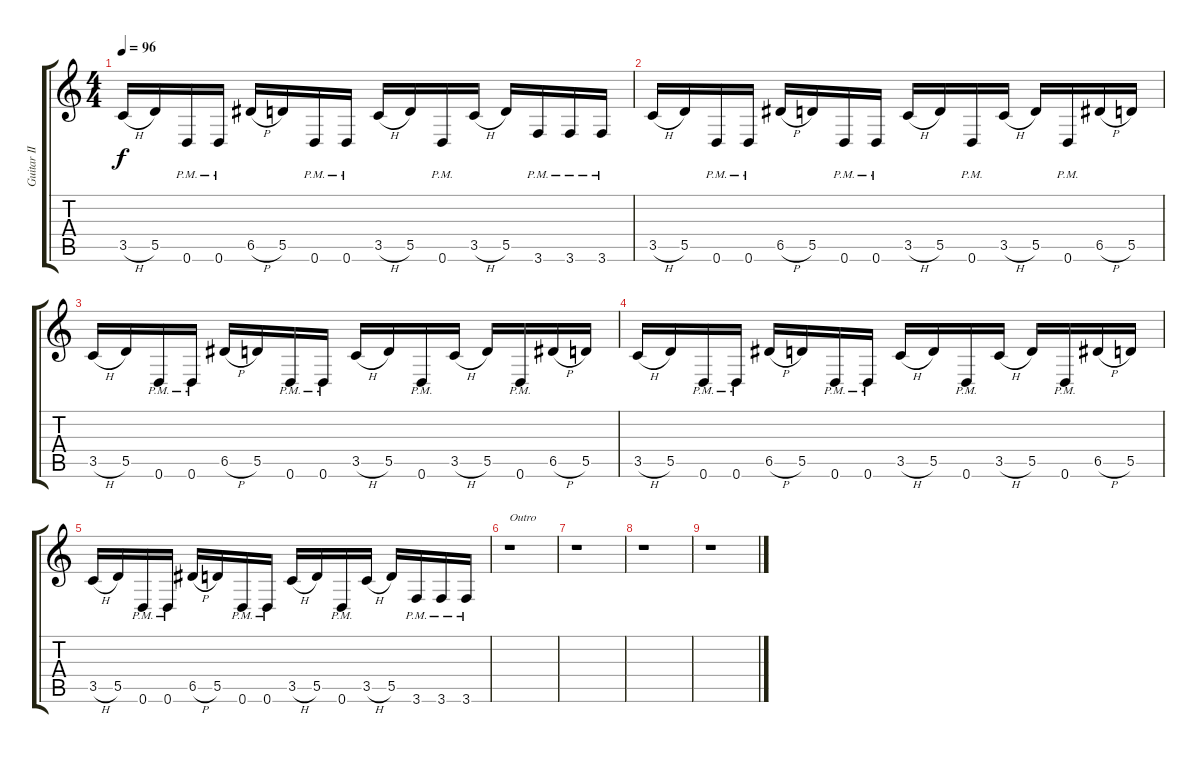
\track ("Guitar II" "Guitar II") {instrument distortionguitar}
\staff {score tabs}
\tuning (E4 B3 G3 D3 A2 D2) {hide}
\ts (4 4)
\tempo 96
\clef g2
\ks c
3.5{h}.16{dy f} 5.5.16 0.6{pm}.16 0.6{pm}.16 6.5{h}.16 5.5.16 0.6{pm}.16 0.6{pm}.16 3.5{h}.16 5.5.16 0.6{pm}.16 3.5{h}.16 5.5.16 3.6{pm}.16 3.6{pm}.16 3.6{pm}.16 |
3.5{h}.16 5.5.16 0.6{pm}.16 0.6{pm}.16 6.5{h}.16 5.5.16 0.6{pm}.16 0.6{pm}.16 3.5{h}.16 5.5.16 0.6{pm}.16 3.5{h}.16 5.5.16 0.6{pm}.16 6.5{h}.16 5.5.16 |
3.5{h}.16 5.5.16 0.6{pm}.16 0.6{pm}.16 6.5{h}.16 5.5.16 0.6{pm}.16 0.6{pm}.16 3.5{h}.16 5.5.16 0.6{pm}.16 3.5{h}.16 5.5.16 0.6{pm}.16 6.5{h}.16 5.5.16 |
3.5{h}.16 5.5.16 0.6{pm}.16 0.6{pm}.16 6.5{h}.16 5.5.16 0.6{pm}.16 0.6{pm}.16 3.5{h}.16 5.5.16 0.6{pm}.16 3.5{h}.16 5.5.16 0.6{pm}.16 6.5{h}.16 5.5.16 |
3.5{h}.16 5.5.16 0.6{pm}.16 0.6{pm}.16 6.5{h}.16 5.5.16 0.6{pm}.16 0.6{pm}.16 3.5{h}.16 5.5.16 0.6{pm}.16 3.5{h}.16 5.5.16 3.6{pm}.16 3.6{pm}.16 3.6{pm}.16 |
r.1{txt "Outro"} |
r.1 |
r.1 |
r.1
